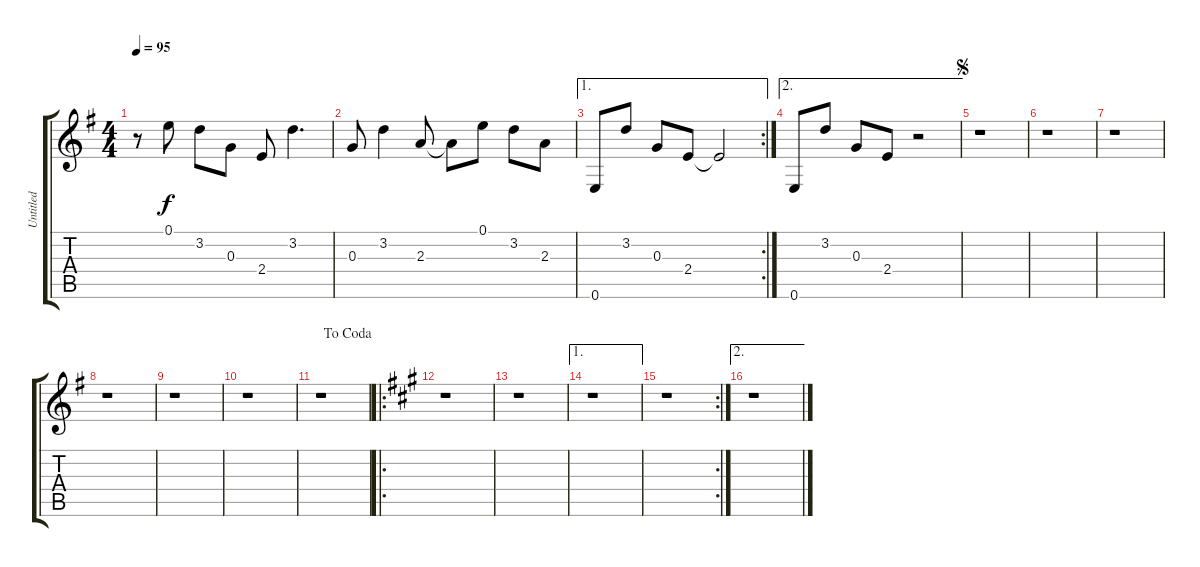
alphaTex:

\track ("Untitled" "Untitled") {instrument acousticguitarnylon}
\staff {score tabs}
\tuning (E4 B3 G3 D3 A2 E2) {hide}
\ts (4 4)
\tempo 95
\clef g2
\ks g
r.8{dy f} 0.1.8 3.2.8 0.3.8 2.4.8 3.2.4{d} |
0.3.8 3.2.4 2.3.8 2.3{t}.8 0.1.8 3.2.8 2.3.8 |
\ae 1
\rc 2
0.6.8 3.2.8 0.3.8 2.4.8 2.4{t}.2 |
\ae 2
0.6.8 3.2.8 0.3.8 2.4.8 r.2 |
\jump segno
r.1 |
r.1 |
r.1 |
r.1 |
r.1 |
r.1 |
\jump dacoda
r.1 |
\ro
\ks a
r.1 |
r.1 |
\ae 1
r.1 |
\rc 2
r.1 |
\ae 2
r.1
